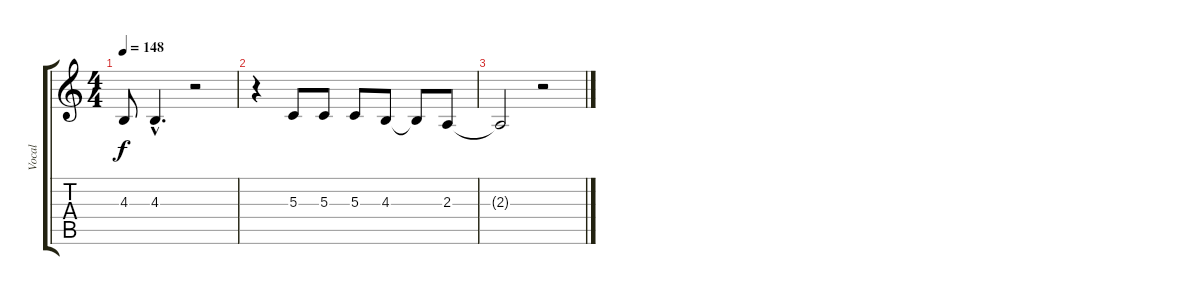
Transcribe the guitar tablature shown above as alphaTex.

\track ("Vocal" "Vocal") {instrument cello}
\staff {score tabs}
\tuning (E4 B3 G3 D3 A2 E2) {hide}
\ts (4 4)
\tempo 148
\clef g2
\ks c
4.3.8{dy f} 4.3{hac}.4{d} r.2 |
r.4 5.3.8 5.3.8 5.3.8 4.3.8 4.3{t}.8 2.3.8 |
2.3{t}.2 r.2
